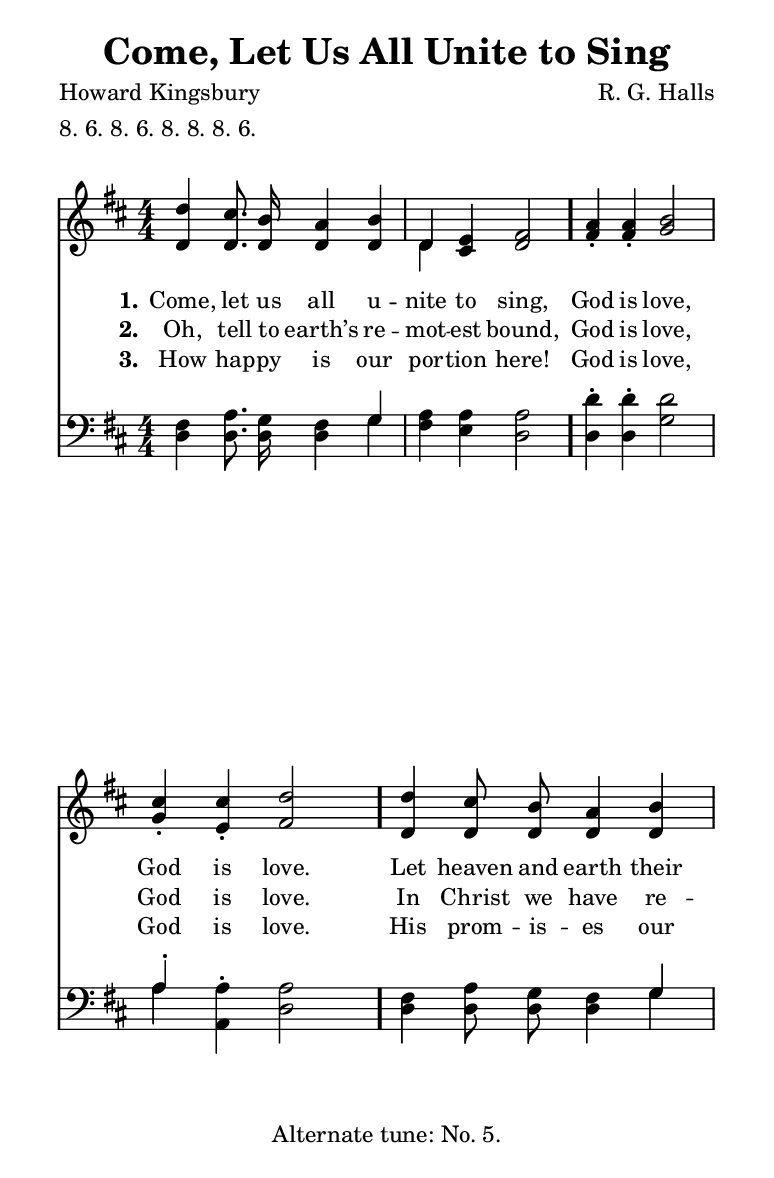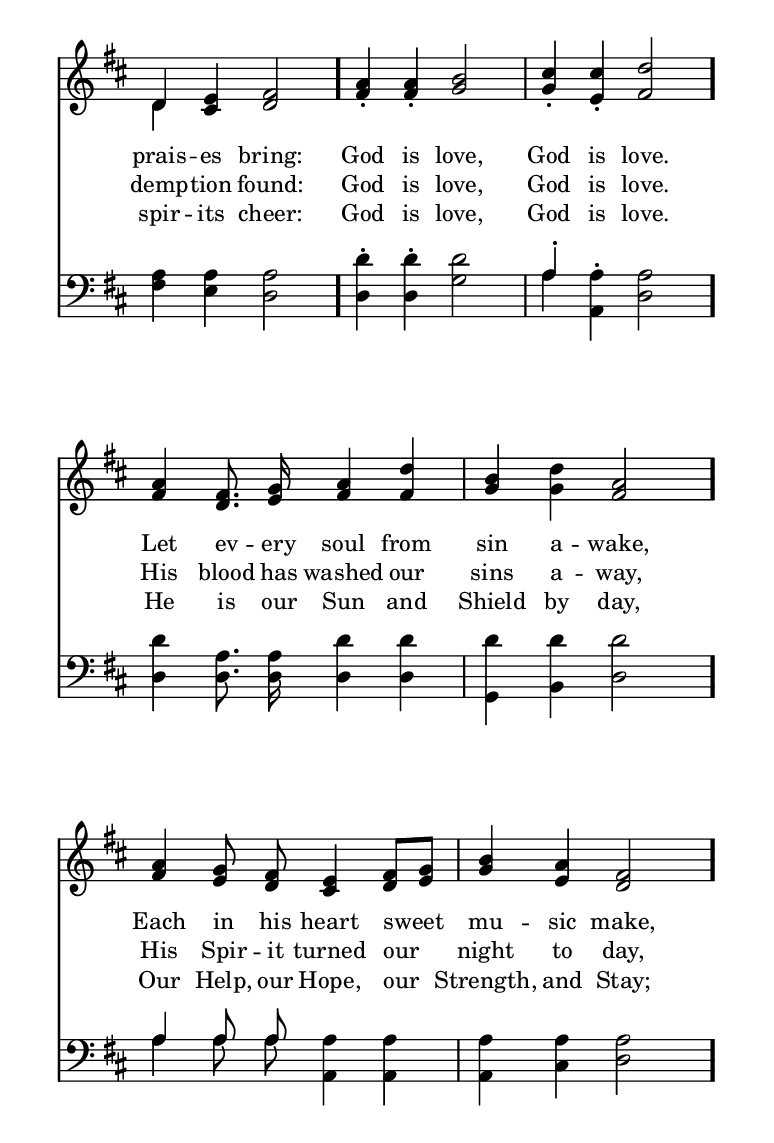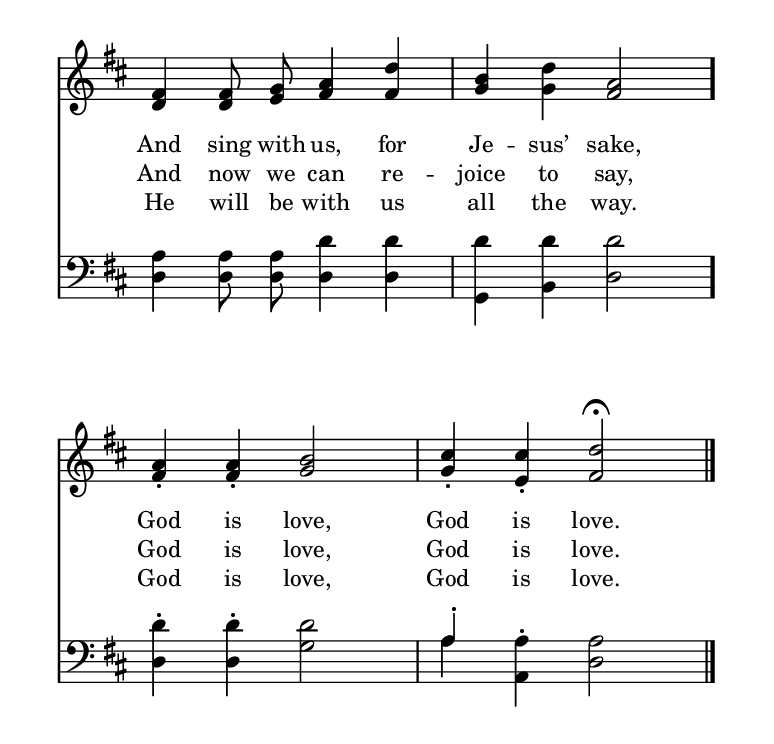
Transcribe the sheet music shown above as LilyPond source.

\include "common/global.ily"
\paper {
  \include "common/paper.ily"
  oddFooterMarkup = \markup { \fill-line { \on-the-fly \first-page "Alternate tune: No. 5." } }
}

\header{
  %gospel
  hymnnumber = "71"
  title = "Come, Let Us All Unite to Sing"
  tunename = "Christ for Me"
  meter = "8. 6. 8. 6. 8. 8. 8. 6." % original has 8. 3. 8. 3. 8. 8. 3.
  poet = "Howard Kingsbury"
  composer = "R. G. Halls"
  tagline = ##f
}

% for fermata in MIDI
ta = { \tempo 4=90 }
tb = { \tempo 4=45 }

patternAA = { \ta c4 c8. c16 c4 c4      | c4 c4 c2 }
patternAB = { \ta c4 c8  c8  c4 c4      | c4 c4 c2 }
patternAC = { \ta c4 c8  c8  c4 c8[ c8] | c4 c4 c2 }

patternBA = { \ta c4 c4 c2 | c4 c4 c2 }
patternBB = { \ta c4 c4 c2 | c4 c4 \tb c2 \ta }

global = {
  \include "common/overrides.ily"
  \override Staff.TimeSignature.style = #'numbered
  \time 4/4
  \override Score.MetronomeMark.transparent = ##t % hide all fermata changes too
  \ta
  \key d \major
  \autoBeamOff
}

notesSoprano = {
\global
\relative c'' {

  \changePitch \patternAA { d cis b a b | d, e fis }
  \changePitch \patternBA { a a b | cis cis d }
  \changePitch \patternAB { d cis b a b | d, e fis }
  \changePitch \patternBA { a a b | cis cis d }

  \changePitch \patternAA { a fis g a d | b d a }
  \changePitch \patternAC { a g fis e fis g | b a fis }
  \changePitch \patternAB { fis fis g a d | b d a }
  \changePitch \patternBA { a a b | cis cis d \fermata }

  \bar "|."

}
}

notesAlto = {
\global
\relative e' {

  \changePitch \patternAA { d d d d d | d cis d }
  \changePitch \patternBA { fis_. fis_. g | g_. e_. fis }
  \changePitch \patternAB { d d d d d | d cis d }
  \changePitch \patternBA { fis_. fis_. g | g_. e_. fis }

  \changePitch \patternAA { fis d e fis fis | g g fis }
  \changePitch \patternAC { fis e d cis d e | g e d }
  \changePitch \patternAB { d d e fis fis | g g fis }
  \changePitch \patternBA { fis_. fis_. g | g_. e_. fis }

}
}

notesTenor = {
\global
\relative a {

  \changePitch \patternAA { fis a g fis g | a a a }
  \changePitch \patternBA { d^. d^. d | a^. a^. a }
  \changePitch \patternAB { fis a g fis g | a a a }
  \changePitch \patternBA { d^. d^. d | a^. a^. a }

  \changePitch \patternAA { d a a d d | d d d }
  \changePitch \patternAB { a a a a a | a a a }
  \changePitch \patternAB { a a a d d | d d d }
  \changePitch \patternBA { d^. d^. d | a^. a^. a }

}
}

notesBass = {
\global
\relative f {

  \changePitch \patternAA { d d d d g | fis e d }
  \changePitch \patternBA { d d g | a a, d }
  \changePitch \patternAB { d d d d g | fis e d }
  \changePitch \patternBA { d d g | a a, d }

  \changePitch \patternAA { d d d d d | g, b d }
  \changePitch \patternAB { a' a a a, a | a cis d }
  \changePitch \patternAB { d d d d d | g, b d }
  \changePitch \patternBA { d d g | a a, d }

}
}

wordsA = \lyricmode {
\set stanza = "1."

Come, let us all u -- nite to sing, \bar "."
God is love, God is love. \bar "." \eogbreak
Let heaven and earth their prais -- es bring: \bar "."
God is love, God is love. \bar "." \eogbreak
Let ev -- ery soul from sin a -- wake, \bar "."
Each in his heart sweet mu -- sic make, \bar "."
And sing with us, for Je -- sus’ sake, \bar "."
God is love, God is love. \bar "."

}

wordsB = \lyricmode {
\set stanza = "2."

Oh, tell to earth’s re -- mot -- est bound,
God is love, God is love.
In Christ we have re -- demp -- tion found:
God is love, God is love.
His blood has washed our sins a -- way,
His Spir -- it turned our night to day,
And now we can re -- joice to say,
God is love, God is love.

}

wordsC = \lyricmode {
\set stanza = "3."

How hap -- py is our por -- tion here!
God is love, God is love.
His prom -- is -- es our spir -- its cheer:
God is love, God is love.
He is our Sun and Shield by day,
Our Help, our Hope, our Strength, and Stay;
He will be with us all the way.
God is love, God is love.

}

\score {
  \context ChoirStaff <<
    \context Staff = upper <<
      \set Staff.autoBeaming = ##f
      \set ChoirStaff.systemStartDelimiter = #'SystemStartBar
      \set ChoirStaff.printPartCombineTexts = ##f
      \partcombine #'(2 . 11) \notesSoprano \notesAlto
      \context NullVoice = sopranos { \voiceOne << \notesSoprano >> }
      \context Lyrics = one   \lyricsto sopranos \wordsA
      \context Lyrics = two   \lyricsto sopranos \wordsB
      \context Lyrics = three \lyricsto sopranos \wordsC
    >>
    \context Staff = men <<
      \set Staff.autoBeaming = ##f
      \clef bass
      \set ChoirStaff.printPartCombineTexts = ##f
      \partcombine #'(2 . 11) \notesTenor \notesBass
    >>
  >>
  \layout {
    \include "common/layout.ily"
  }
  #(cond ((ly:get-option 'eog-midi-permitted) #{ \midi{
    \include "common/midi.ily"
  } #}))
}

\version "2.19.49"  % necessary for upgrading to future LilyPond versions.

% vi:set et ts=2 sw=2 ai nocindent syntax=lilypond:
